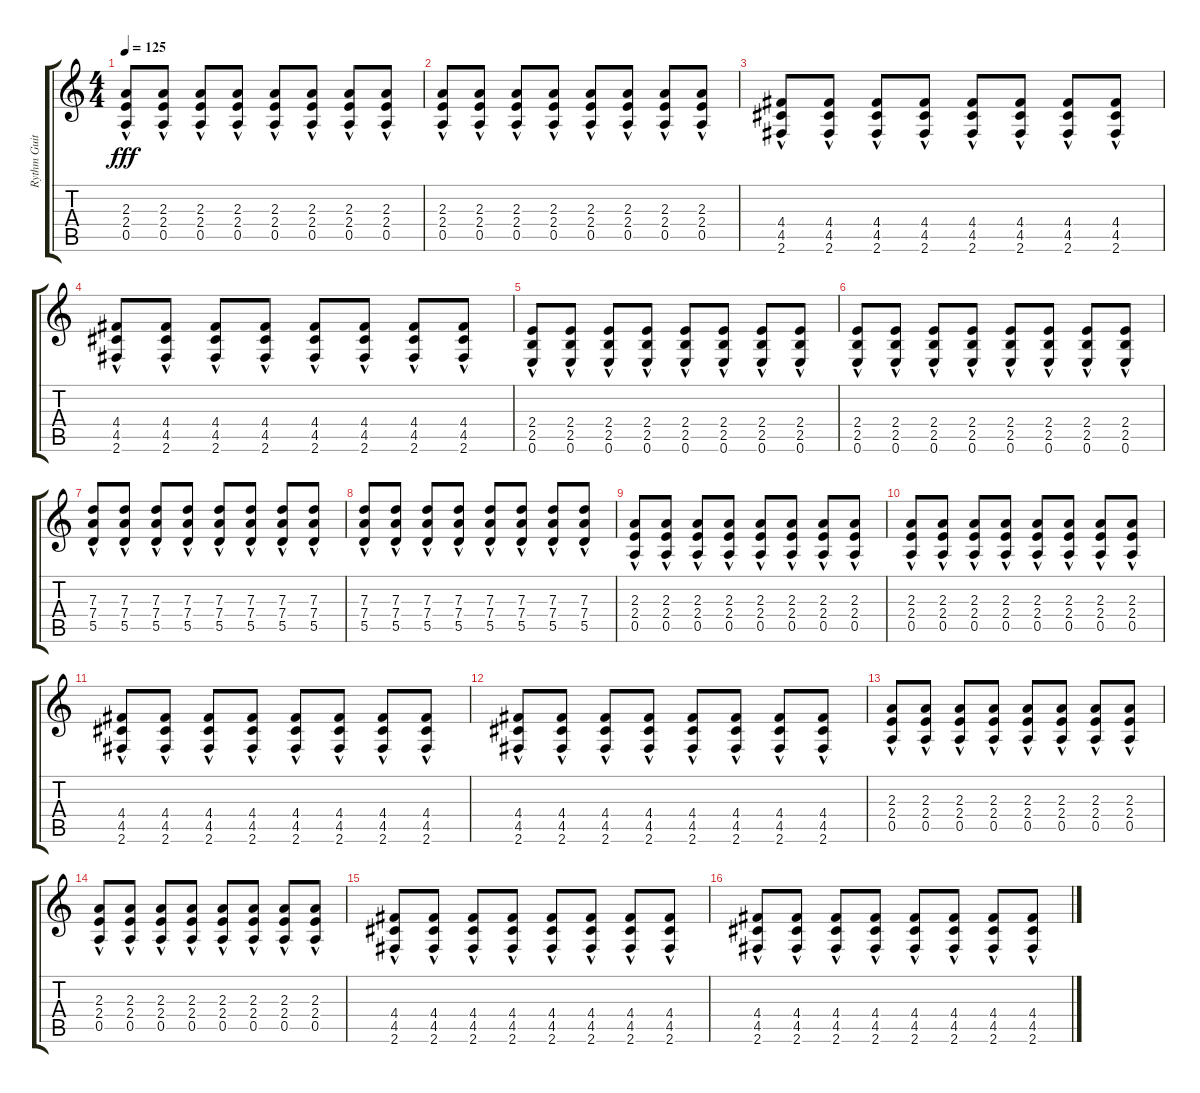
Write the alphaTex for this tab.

\track ("Rythm Guitar #2" "Rythm Guit") {instrument overdrivenguitar}
\staff {score tabs}
\tuning (E4 B3 G3 D3 A2 E2) {hide}
\ts (4 4)
\tempo 125
\clef g2
\ks c
(2.3 2.4 0.5{hac}).8{dy fff} (2.3 2.4 0.5{hac}).8 (2.3 2.4 0.5{hac}).8 (2.3 2.4 0.5{hac}).8 (2.3 2.4 0.5{hac}).8 (2.3 2.4 0.5{hac}).8 (2.3 2.4 0.5{hac}).8 (2.3 2.4 0.5{hac}).8 |
(2.3 2.4 0.5{hac}).8 (2.3 2.4 0.5{hac}).8 (2.3 2.4 0.5{hac}).8 (2.3 2.4 0.5{hac}).8 (2.3 2.4 0.5{hac}).8 (2.3 2.4 0.5{hac}).8 (2.3 2.4 0.5{hac}).8 (2.3 2.4 0.5{hac}).8 |
(4.4 4.5{hac} 2.6).8 (4.4 4.5{hac} 2.6).8 (4.4 4.5{hac} 2.6).8 (4.4 4.5{hac} 2.6).8 (4.4 4.5{hac} 2.6).8 (4.4 4.5{hac} 2.6).8 (4.4 4.5{hac} 2.6).8 (4.4 4.5{hac} 2.6).8 |
(4.4 4.5{hac} 2.6).8 (4.4 4.5{hac} 2.6).8 (4.4 4.5{hac} 2.6).8 (4.4 4.5{hac} 2.6).8 (4.4 4.5{hac} 2.6).8 (4.4 4.5{hac} 2.6).8 (4.4 4.5{hac} 2.6).8 (4.4 4.5{hac} 2.6).8 |
(2.4{hac} 2.5 0.6).8 (2.4{hac} 2.5 0.6).8 (2.4{hac} 2.5 0.6).8 (2.4{hac} 2.5 0.6).8 (2.4{hac} 2.5 0.6).8 (2.4{hac} 2.5 0.6).8 (2.4{hac} 2.5 0.6).8 (2.4{hac} 2.5 0.6).8 |
(2.4{hac} 2.5 0.6).8 (2.4{hac} 2.5 0.6).8 (2.4{hac} 2.5 0.6).8 (2.4{hac} 2.5 0.6).8 (2.4{hac} 2.5 0.6).8 (2.4{hac} 2.5 0.6).8 (2.4{hac} 2.5 0.6).8 (2.4{hac} 2.5 0.6).8 |
(7.3 7.4{hac} 5.5).8 (7.3 7.4{hac} 5.5).8 (7.3 7.4{hac} 5.5).8 (7.3 7.4{hac} 5.5).8 (7.3 7.4{hac} 5.5).8 (7.3 7.4{hac} 5.5).8 (7.3 7.4{hac} 5.5).8 (7.3 7.4{hac} 5.5).8 |
(7.3 7.4{hac} 5.5).8 (7.3 7.4{hac} 5.5).8 (7.3 7.4{hac} 5.5).8 (7.3 7.4{hac} 5.5).8 (7.3 7.4{hac} 5.5).8 (7.3 7.4{hac} 5.5).8 (7.3 7.4{hac} 5.5).8 (7.3 7.4{hac} 5.5).8 |
(2.3 2.4 0.5{hac}).8 (2.3 2.4 0.5{hac}).8 (2.3 2.4 0.5{hac}).8 (2.3 2.4 0.5{hac}).8 (2.3 2.4 0.5{hac}).8 (2.3 2.4 0.5{hac}).8 (2.3 2.4 0.5{hac}).8 (2.3 2.4 0.5{hac}).8 |
(2.3 2.4 0.5{hac}).8 (2.3 2.4 0.5{hac}).8 (2.3 2.4 0.5{hac}).8 (2.3 2.4 0.5{hac}).8 (2.3 2.4 0.5{hac}).8 (2.3 2.4 0.5{hac}).8 (2.3 2.4 0.5{hac}).8 (2.3 2.4 0.5{hac}).8 |
(4.4 4.5{hac} 2.6).8 (4.4 4.5{hac} 2.6).8 (4.4 4.5{hac} 2.6).8 (4.4 4.5{hac} 2.6).8 (4.4 4.5{hac} 2.6).8 (4.4 4.5{hac} 2.6).8 (4.4 4.5{hac} 2.6).8 (4.4 4.5{hac} 2.6).8 |
(4.4 4.5{hac} 2.6).8 (4.4 4.5{hac} 2.6).8 (4.4 4.5{hac} 2.6).8 (4.4 4.5{hac} 2.6).8 (4.4 4.5{hac} 2.6).8 (4.4 4.5{hac} 2.6).8 (4.4 4.5{hac} 2.6).8 (4.4 4.5{hac} 2.6).8 |
(2.3 2.4 0.5{hac}).8 (2.3 2.4 0.5{hac}).8 (2.3 2.4 0.5{hac}).8 (2.3 2.4 0.5{hac}).8 (2.3 2.4 0.5{hac}).8 (2.3 2.4 0.5{hac}).8 (2.3 2.4 0.5{hac}).8 (2.3 2.4 0.5{hac}).8 |
(2.3 2.4 0.5{hac}).8 (2.3 2.4 0.5{hac}).8 (2.3 2.4 0.5{hac}).8 (2.3 2.4 0.5{hac}).8 (2.3 2.4 0.5{hac}).8 (2.3 2.4 0.5{hac}).8 (2.3 2.4 0.5{hac}).8 (2.3 2.4 0.5{hac}).8 |
(4.4 4.5{hac} 2.6).8 (4.4 4.5{hac} 2.6).8 (4.4 4.5{hac} 2.6).8 (4.4 4.5{hac} 2.6).8 (4.4 4.5{hac} 2.6).8 (4.4 4.5{hac} 2.6).8 (4.4 4.5{hac} 2.6).8 (4.4 4.5{hac} 2.6).8 |
(4.4 4.5{hac} 2.6).8 (4.4 4.5{hac} 2.6).8 (4.4 4.5{hac} 2.6).8 (4.4 4.5{hac} 2.6).8 (4.4 4.5{hac} 2.6).8 (4.4 4.5{hac} 2.6).8 (4.4 4.5{hac} 2.6).8 (4.4 4.5{hac} 2.6).8
